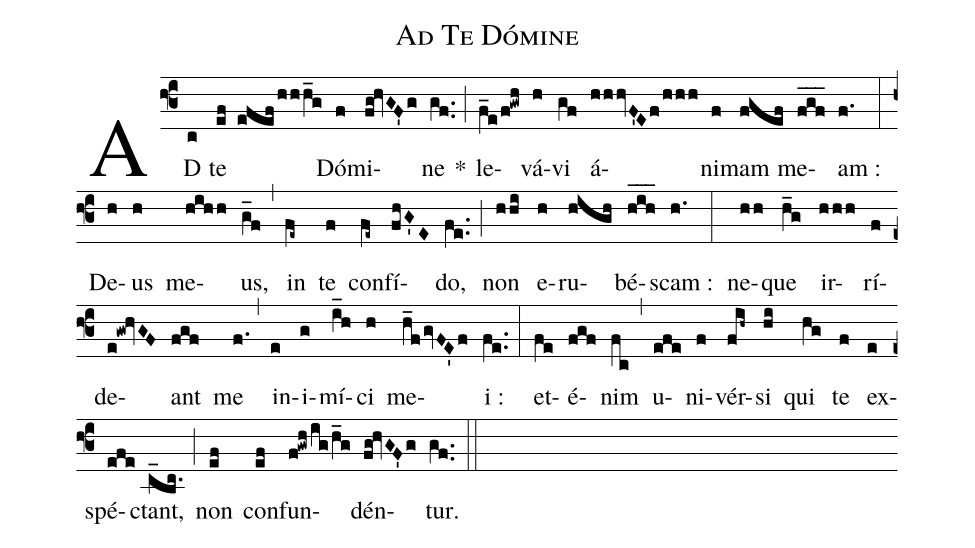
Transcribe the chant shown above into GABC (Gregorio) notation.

name:Ad Te Dómine;
%%
(f3) AD(c) te(ef efef/hhh_g) Dó(f)mi(fg!hvGF'g)ne(gf..) *(;)
le(f_e/f!gwh)vá(h)vi(gf) á(hhhvF'Ef/hhh)ni(f)mam(fgef) me(fgf___)am :(f.) (:)
De(h)us(h) me(hihh)us,(g_f) (,)
in(fe~) te(f) con(fe~)fí(fhG'E)do,(fe..) (;)
non(hhi) e(h)ru(high)bé-(hih___)scam :(h.) (:)
ne-(hh)que(h_g) ir(hhh)rí(f)de(e!gw!hvGF)ant(fgf) me(f.) (,)
in(e)i(g)mí-(i_h)ci(h) me(h_f/gvFE'f)i :(fe..) (:)
et(fe)é(fgf)nim(fc) (,)
u(efe)ni(f)vér(fih~)si(hi) qui(hg) te(f) ex(e)spé-(efe)ctant,(c_bc.) (;)
non(ef) con(ef)fun(f!gwh/ig/h_g)dén(fg!hvGF'g)tur.(gf..) (::)
